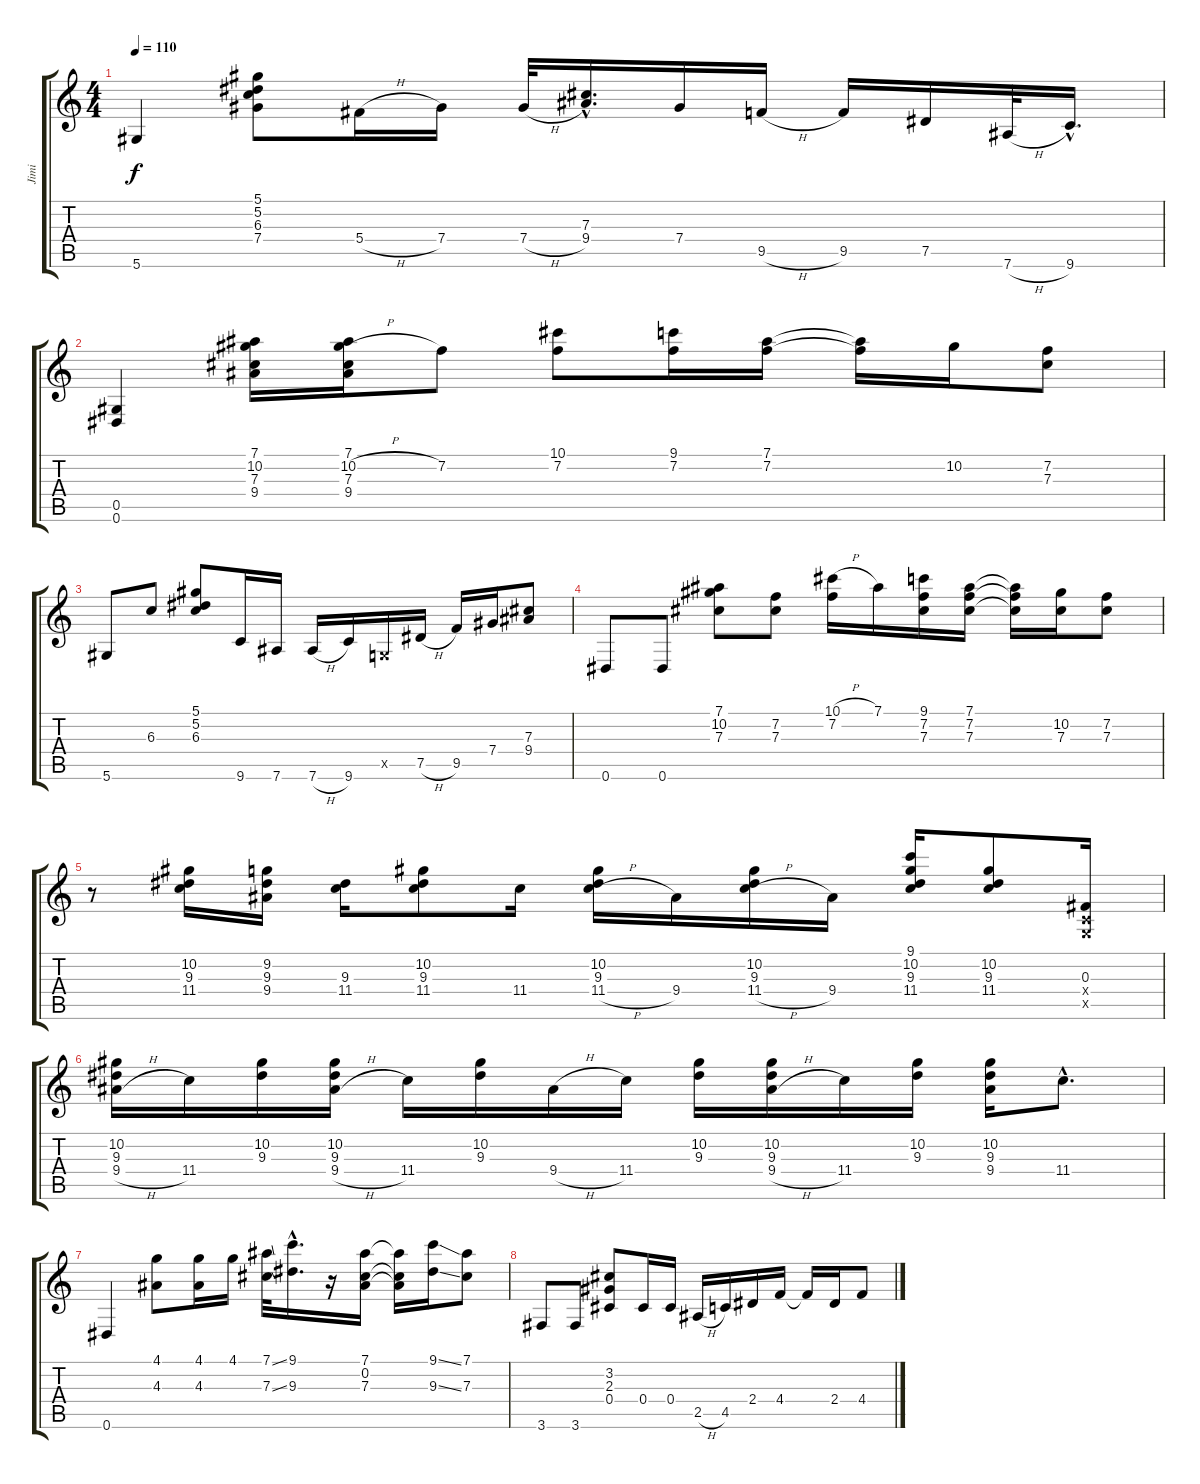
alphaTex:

\track ("Jimi" "Jimi") {instrument electricguitarclean}
\staff {score tabs}
\tuning (Eb4 Bb3 Gb3 Db3 Ab2 Eb2) {hide}
\ts (4 4)
\tempo 110
\clef g2
\ks c
5.6.4{dy f} (5.1 5.2 6.3 7.4).8 5.4{h}.16 7.4.16 7.4{h}.32 (7.3{hac} 9.4{hac}).16{d} 7.4.16 9.5{h}.16 9.5.16 7.5.16 7.6{h}.32 9.6{hac}.16{d} |
(0.5 0.6).4 (7.1 10.2 7.3 9.4).16 (7.1 10.2{h} 7.3 9.4).16 7.2.8 (10.1 7.2).8 (9.1 7.2).16 (7.1 7.2).16 (7.1{t} 7.2{t}).16 10.2.16 (7.2 7.3).8 |
5.6.8 6.3.8 (5.1 5.2 6.3).8 9.6.16 7.6.16 7.6{h}.16 9.6.16 -1.5{x}.16 7.5{h}.16 9.5.16 7.4.16 (7.3 9.4).8 |
0.6.8 0.6.8 (7.1 10.2 7.3).8 (7.2 7.3).8 (10.1{h} 7.2).16 7.1.16 (9.1 7.2 7.3).16 (7.1 7.2 7.3).16 (7.1{t} 7.2{t} 7.3{t}).16 (10.2 7.3).16 (7.2 7.3).8 |
r.8 (10.2 9.3 11.4).16 (9.2 9.3 9.4).16 (9.3 11.4).16 (10.2 9.3 11.4).8 11.4.16 (10.2 9.3 11.4{h}).16 9.4.16 (10.2 9.3 11.4{h}).16 9.4.16 (9.1 10.2 9.3 11.4).16 (10.2 9.3 11.4).8 (0.3 -1.4{x} -1.5{x}).16 |
(10.2 9.3 9.4{h}).16 11.4.16 (10.2 9.3).16 (10.2 9.3 9.4{h}).16 11.4.16 (10.2 9.3).16 9.4{h}.16 11.4.16 (10.2 9.3).16 (10.2 9.3 9.4{h}).16 11.4.16 (10.2 9.3).16 (10.2 9.3 9.4).16 11.4{hac}.8{d} |
0.6.4 (4.1 4.3).8 (4.1 4.3).16 4.1.16 (7.1{ss} 7.3{ss}).32 (9.1{hac} 9.3{hac}).16{d} r.16 (7.1 0.2 7.3).16 (7.1{t} 0.2{t} 7.3{t}).16 (9.1{ss} 9.3{ss}).16 (7.1 7.3).8 |
3.6.8 3.6.8 (3.2 2.3 0.4).8 0.4.16 0.4.16 2.5{h}.16 4.5.16 2.4.16 4.4.16 4.4{t}.16 2.4.16 4.4.8
